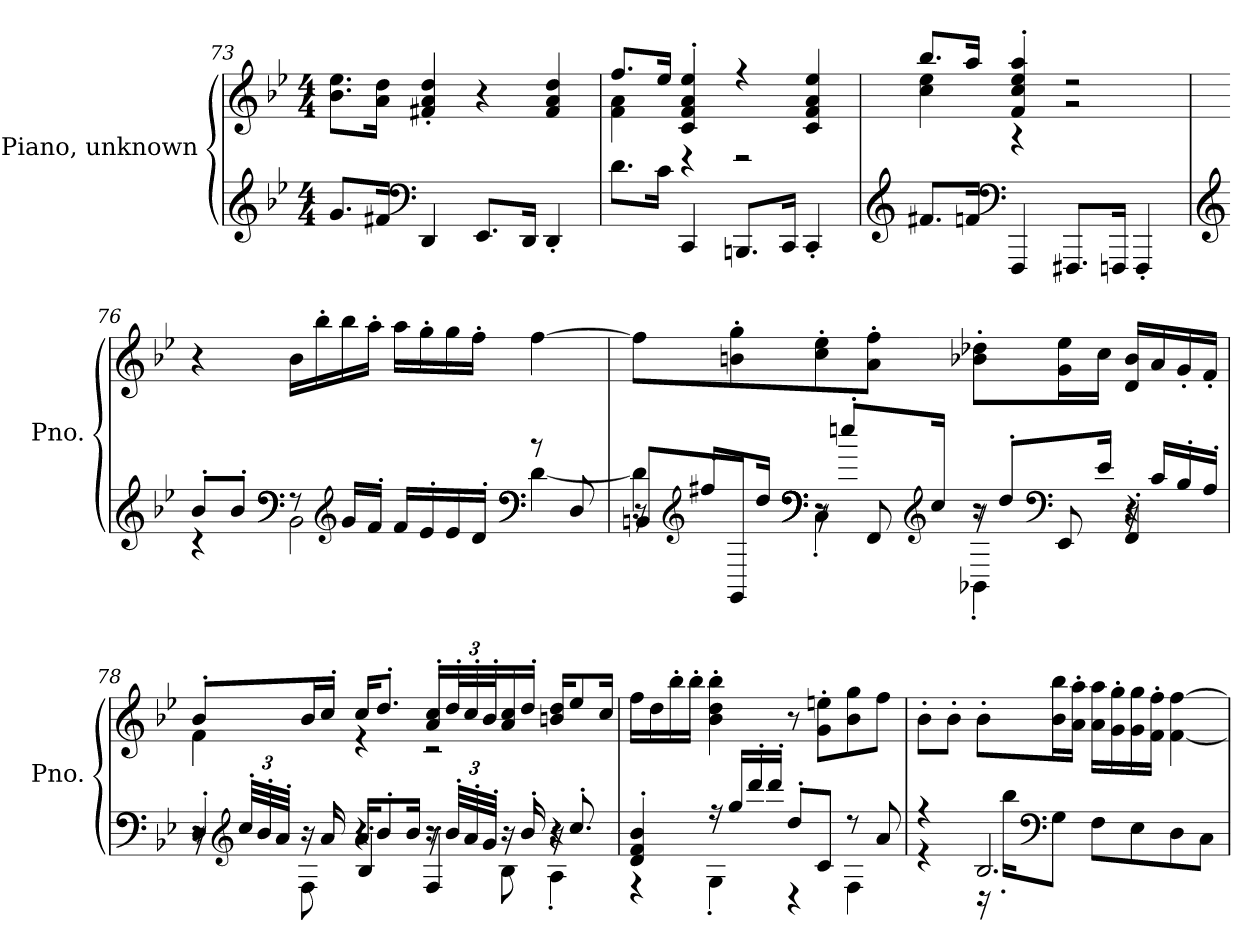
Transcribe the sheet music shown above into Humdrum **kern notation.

**kern	**kern
*part1	*part1
*staff2	*staff1
*I"Piano, unknown	*
*I'Pno.	*
*clefG2	*clefG2
*k[b-e-]	*k[b-e-]
*M4/4	*M4/4
=73	=73
8.g/L	8.b-\ 8.ee-\L
16f#X/Jk	16a\ 16dd\Jk
*clefF4	*
4DD/	4f#X/' 4a/' 4dd/'
8.EE-/L	4r
16DD/Jk	.
4DD'/	4f#/ 4a/ 4dd/
!!LO:LB:g=z
=74	=74
*	*^
8.d\L	8.ff/L	4f\ 4a\
16c\Jk	16ee-/Jk	.
4CC/	4c/' 4f/' 4a/' 4ee-/'	4r
8.BBBn/L	4r	2r
16CC/Jk	.	.
4CC'/	4c/ 4f/ 4a/ 4ee-/	.
=75	=75	=75
*clefG2	*	*
8.f#X/L	8.bb-/L	4cc\ 4ee-\
16fn/Jk	16aa/Jk	.
*clefF4	*	*
4FFF/	4f/' 4cc/' 4ee-/' 4aa/'	4r
8.FFF#X/L	2r	2r
16FFFn/Jk	.	.
4FFF'/	.	.
*	*v	*v
=76	=76
*clefG2	*
*^	*
8b-'/L	4r	4r
8b-'/J	.	.
*clefF4	*	*
8r	2BB-\	16b-\LL
.	.	16bb-'\
*clefG2	*	*
16g/LL	.	16bb-\
16f'/JJ	.	16aa'\JJ
16f/LL	.	16aa\LL
16e-'/	.	16gg'\
16e-/	.	16gg\
16d'/JJ	.	16ff'\JJ
*clefF4	*	*
8r	[4d\	[4ff\
8D/	.	.
!!LO:LB:g=z
=77	=77	=77
*	*^	*
16r	4d\]	8BBn/L	8ff\L]
*clefG2	*	*	*
8ff#X'/L	.	.	.
.	.	8GG/J	8bn\' 8gg\'
16dd/Jk	.	.	.
*clefF4	*	*	*
16r	4C'\	8r	8cc\' 8ee-\'
8een'/L	.	.	.
.	.	8FF/	8a\' 8ff\'J
*clefG2	*	*	*
16cc/Jk	.	.	.
16r	4BB-X'\	8r	8b-X\' 8dd-X\'L
8dd'/L	.	.	.
*clefF4	*	*	*
.	.	8EE-/	16g\ 16ee-\L
16e-/Jk	.	.	16cc\JJ
16r	4r	4FF'/	16d/ 16b-/LL
16c/LL	.	.	16a/
16B-'/	.	.	16g'/
16A'/JJ	.	.	16f'/JJ
!!LO:LB:g=z
=78	=78	=78	=78
*	*	*	*^
16r	8r	4D'/	8b-'/L	4f\
*clefG2	*	*	*	*
*Xbrackettup	*	*	*	*
48cc'/LLL	.	.	.	.
48b-'/	.	.	.	.
48a'/JJJ	.	.	.	.
16r	8F\	.	16b-/L	.
16a/	.	.	16cc'/JJ	.
16a/KL	4r	4B-'/	16cc/KL	4r
8b-'/	.	.	8.dd'/J	.
16b-/Jk	.	.	.	.
16r	8r	4F'/	16a/' 16cc/'LL	2r
*	*	*	*Xbrackettup	*
48b-'/LLL	.	.	48dd'/L	.
48a'/	.	.	48cc'/	.
48g'/JJJ	.	.	48b-'/J	.
16r	8B-\	.	16a/ 16cc/	.
16b-'/	.	.	16dd'/JJ	.
16r	4A'\	4r	16bn/ 16dd/KL	.
8.cc'/	.	.	8ee-/	.
.	.	.	16cc/Jk	.
*	*v	*v	*	*
*	*	*v	*v
=79	=79	=79
4d/' 4f/' 4b-/'	4r	16ff\LL
.	.	16dd\
.	.	16bb-'\
.	.	16bb-'\JJ
16r	4G'\	4b-\' 4dd\' 4bb-\'
16gg/LL	.	.
16ddd'/	.	.
16ddd'/JJ	.	.
8dd'/L	4r	8r
8c/J	.	8g\' 8een\'L
8r	4F\	8b-\ 8gg\
8a/	.	8ff\J
!!LO:PB:g=z
=80	=80	=80
4r	4r	8b-'\L
.	.	8b-'\J
2.B-/	16r	8b-'\L
.	16bb-'\KL	.
*clefF4	*	*
.	8G\J	16b-\ 16bb-\L
.	.	16a\' 16aa\'JJ
.	8F\L	16a\ 16aa\LL
.	.	16g\' 16gg\'
.	8E-\	16g\ 16gg\
.	.	16f\' 16ff\'JJ
.	8D\	[4f\ [4ff\
.	8C\J	.
*v	*v	*
=	=
*-	*-
